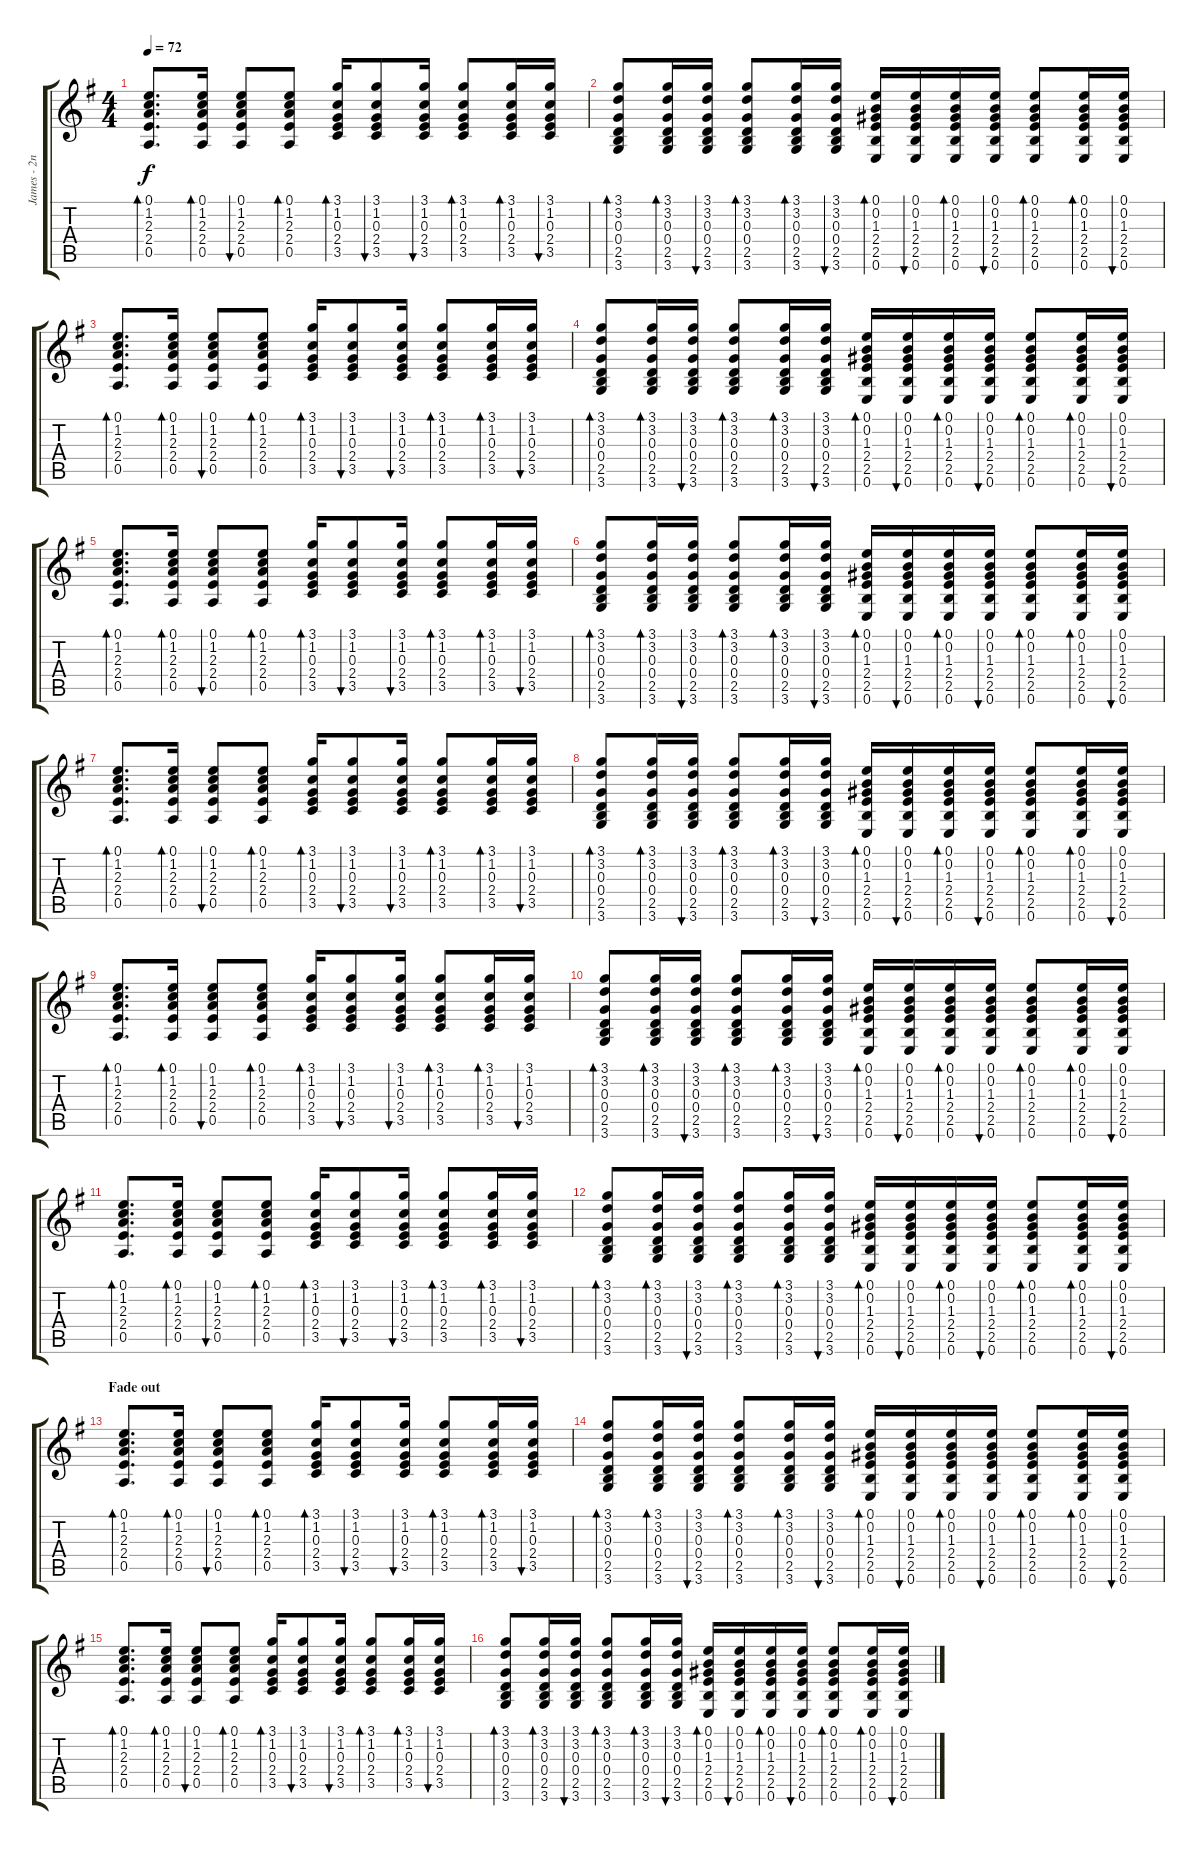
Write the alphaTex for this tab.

\track ("James - 2nd Acoustic/Distortion" "James - 2n") {instrument acousticguitarnylon}
\staff {score tabs}
\tuning (E4 B3 G3 D3 A2 E2) {hide}
\ts (4 4)
\tempo 72
\clef g2
\ks eminor
(0.1 1.2 2.3 2.4 0.5).8{d bd 30 dy f} (0.1 1.2 2.3 2.4 0.5).16{bd 30} (0.1 1.2 2.3 2.4 0.5).8{bu 30} (0.1 1.2 2.3 2.4 0.5).8{bd 30} (3.1 1.2 0.3 2.4 3.5).16{bd 30} (3.1 1.2 0.3 2.4 3.5).8{bu 30} (3.1 1.2 0.3 2.4 3.5).16{bu 30} (3.1 1.2 0.3 2.4 3.5).8{bd 30} (3.1 1.2 0.3 2.4 3.5).16{bd 30} (3.1 1.2 0.3 2.4 3.5).16{bu 30} |
(3.1 3.2 0.3 0.4 2.5 3.6).8{bd 30} (3.1 3.2 0.3 0.4 2.5 3.6).16{bd 30} (3.1 3.2 0.3 0.4 2.5 3.6).16{bu 30} (3.1 3.2 0.3 0.4 2.5 3.6).8{bd 30} (3.1 3.2 0.3 0.4 2.5 3.6).16{bd 30} (3.1 3.2 0.3 0.4 2.5 3.6).16{bu 30} (0.1 0.2 1.3 2.4 2.5 0.6).16{bd 30} (0.1 0.2 1.3 2.4 2.5 0.6).16{bu 30} (0.1 0.2 1.3 2.4 2.5 0.6).16{bd 30} (0.1 0.2 1.3 2.4 2.5 0.6).16{bu 30} (0.1 0.2 1.3 2.4 2.5 0.6).8{bd 30} (0.1 0.2 1.3 2.4 2.5 0.6).16{bd 30} (0.1 0.2 1.3 2.4 2.5 0.6).16{bu 30} |
(0.1 1.2 2.3 2.4 0.5).8{d bd 30} (0.1 1.2 2.3 2.4 0.5).16{bd 30} (0.1 1.2 2.3 2.4 0.5).8{bu 30} (0.1 1.2 2.3 2.4 0.5).8{bd 30} (3.1 1.2 0.3 2.4 3.5).16{bd 30} (3.1 1.2 0.3 2.4 3.5).8{bu 30} (3.1 1.2 0.3 2.4 3.5).16{bu 30} (3.1 1.2 0.3 2.4 3.5).8{bd 30} (3.1 1.2 0.3 2.4 3.5).16{bd 30} (3.1 1.2 0.3 2.4 3.5).16{bu 30} |
(3.1 3.2 0.3 0.4 2.5 3.6).8{bd 30} (3.1 3.2 0.3 0.4 2.5 3.6).16{bd 30} (3.1 3.2 0.3 0.4 2.5 3.6).16{bu 30} (3.1 3.2 0.3 0.4 2.5 3.6).8{bd 30} (3.1 3.2 0.3 0.4 2.5 3.6).16{bd 30} (3.1 3.2 0.3 0.4 2.5 3.6).16{bu 30} (0.1 0.2 1.3 2.4 2.5 0.6).16{bd 30} (0.1 0.2 1.3 2.4 2.5 0.6).16{bu 30} (0.1 0.2 1.3 2.4 2.5 0.6).16{bd 30} (0.1 0.2 1.3 2.4 2.5 0.6).16{bu 30} (0.1 0.2 1.3 2.4 2.5 0.6).8{bd 30} (0.1 0.2 1.3 2.4 2.5 0.6).16{bd 30} (0.1 0.2 1.3 2.4 2.5 0.6).16{bu 30} |
(0.1 1.2 2.3 2.4 0.5).8{d bd 30} (0.1 1.2 2.3 2.4 0.5).16{bd 30} (0.1 1.2 2.3 2.4 0.5).8{bu 30} (0.1 1.2 2.3 2.4 0.5).8{bd 30} (3.1 1.2 0.3 2.4 3.5).16{bd 30} (3.1 1.2 0.3 2.4 3.5).8{bu 30} (3.1 1.2 0.3 2.4 3.5).16{bu 30} (3.1 1.2 0.3 2.4 3.5).8{bd 30} (3.1 1.2 0.3 2.4 3.5).16{bd 30} (3.1 1.2 0.3 2.4 3.5).16{bu 30} |
(3.1 3.2 0.3 0.4 2.5 3.6).8{bd 30} (3.1 3.2 0.3 0.4 2.5 3.6).16{bd 30} (3.1 3.2 0.3 0.4 2.5 3.6).16{bu 30} (3.1 3.2 0.3 0.4 2.5 3.6).8{bd 30} (3.1 3.2 0.3 0.4 2.5 3.6).16{bd 30} (3.1 3.2 0.3 0.4 2.5 3.6).16{bu 30} (0.1 0.2 1.3 2.4 2.5 0.6).16{bd 30} (0.1 0.2 1.3 2.4 2.5 0.6).16{bu 30} (0.1 0.2 1.3 2.4 2.5 0.6).16{bd 30} (0.1 0.2 1.3 2.4 2.5 0.6).16{bu 30} (0.1 0.2 1.3 2.4 2.5 0.6).8{bd 30} (0.1 0.2 1.3 2.4 2.5 0.6).16{bd 30} (0.1 0.2 1.3 2.4 2.5 0.6).16{bu 30} |
(0.1 1.2 2.3 2.4 0.5).8{d bd 30} (0.1 1.2 2.3 2.4 0.5).16{bd 30} (0.1 1.2 2.3 2.4 0.5).8{bu 30} (0.1 1.2 2.3 2.4 0.5).8{bd 30} (3.1 1.2 0.3 2.4 3.5).16{bd 30} (3.1 1.2 0.3 2.4 3.5).8{bu 30} (3.1 1.2 0.3 2.4 3.5).16{bu 30} (3.1 1.2 0.3 2.4 3.5).8{bd 30} (3.1 1.2 0.3 2.4 3.5).16{bd 30} (3.1 1.2 0.3 2.4 3.5).16{bu 30} |
(3.1 3.2 0.3 0.4 2.5 3.6).8{bd 30} (3.1 3.2 0.3 0.4 2.5 3.6).16{bd 30} (3.1 3.2 0.3 0.4 2.5 3.6).16{bu 30} (3.1 3.2 0.3 0.4 2.5 3.6).8{bd 30} (3.1 3.2 0.3 0.4 2.5 3.6).16{bd 30} (3.1 3.2 0.3 0.4 2.5 3.6).16{bu 30} (0.1 0.2 1.3 2.4 2.5 0.6).16{bd 30} (0.1 0.2 1.3 2.4 2.5 0.6).16{bu 30} (0.1 0.2 1.3 2.4 2.5 0.6).16{bd 30} (0.1 0.2 1.3 2.4 2.5 0.6).16{bu 30} (0.1 0.2 1.3 2.4 2.5 0.6).8{bd 30} (0.1 0.2 1.3 2.4 2.5 0.6).16{bd 30} (0.1 0.2 1.3 2.4 2.5 0.6).16{bu 30} |
(0.1 1.2 2.3 2.4 0.5).8{d bd 30 volume 4} (0.1 1.2 2.3 2.4 0.5).16{bd 30} (0.1 1.2 2.3 2.4 0.5).8{bu 30} (0.1 1.2 2.3 2.4 0.5).8{bd 30} (3.1 1.2 0.3 2.4 3.5).16{bd 30} (3.1 1.2 0.3 2.4 3.5).8{bu 30} (3.1 1.2 0.3 2.4 3.5).16{bu 30} (3.1 1.2 0.3 2.4 3.5).8{bd 30} (3.1 1.2 0.3 2.4 3.5).16{bd 30} (3.1 1.2 0.3 2.4 3.5).16{bu 30} |
(3.1 3.2 0.3 0.4 2.5 3.6).8{bd 30} (3.1 3.2 0.3 0.4 2.5 3.6).16{bd 30} (3.1 3.2 0.3 0.4 2.5 3.6).16{bu 30} (3.1 3.2 0.3 0.4 2.5 3.6).8{bd 30} (3.1 3.2 0.3 0.4 2.5 3.6).16{bd 30} (3.1 3.2 0.3 0.4 2.5 3.6).16{bu 30} (0.1 0.2 1.3 2.4 2.5 0.6).16{bd 30} (0.1 0.2 1.3 2.4 2.5 0.6).16{bu 30} (0.1 0.2 1.3 2.4 2.5 0.6).16{bd 30} (0.1 0.2 1.3 2.4 2.5 0.6).16{bu 30} (0.1 0.2 1.3 2.4 2.5 0.6).8{bd 30} (0.1 0.2 1.3 2.4 2.5 0.6).16{bd 30} (0.1 0.2 1.3 2.4 2.5 0.6).16{bu 30} |
(0.1 1.2 2.3 2.4 0.5).8{d bd 30} (0.1 1.2 2.3 2.4 0.5).16{bd 30} (0.1 1.2 2.3 2.4 0.5).8{bu 30} (0.1 1.2 2.3 2.4 0.5).8{bd 30} (3.1 1.2 0.3 2.4 3.5).16{bd 30} (3.1 1.2 0.3 2.4 3.5).8{bu 30} (3.1 1.2 0.3 2.4 3.5).16{bu 30} (3.1 1.2 0.3 2.4 3.5).8{bd 30} (3.1 1.2 0.3 2.4 3.5).16{bd 30} (3.1 1.2 0.3 2.4 3.5).16{bu 30} |
(3.1 3.2 0.3 0.4 2.5 3.6).8{bd 30} (3.1 3.2 0.3 0.4 2.5 3.6).16{bd 30} (3.1 3.2 0.3 0.4 2.5 3.6).16{bu 30} (3.1 3.2 0.3 0.4 2.5 3.6).8{bd 30} (3.1 3.2 0.3 0.4 2.5 3.6).16{bd 30} (3.1 3.2 0.3 0.4 2.5 3.6).16{bu 30} (0.1 0.2 1.3 2.4 2.5 0.6).16{bd 30} (0.1 0.2 1.3 2.4 2.5 0.6).16{bu 30} (0.1 0.2 1.3 2.4 2.5 0.6).16{bd 30} (0.1 0.2 1.3 2.4 2.5 0.6).16{bu 30} (0.1 0.2 1.3 2.4 2.5 0.6).8{bd 30} (0.1 0.2 1.3 2.4 2.5 0.6).16{bd 30} (0.1 0.2 1.3 2.4 2.5 0.6).16{bu 30} |
\section ("" "Fade out")
(0.1 1.2 2.3 2.4 0.5).8{d bd 30 volume 4} (0.1 1.2 2.3 2.4 0.5).16{bd 30} (0.1 1.2 2.3 2.4 0.5).8{bu 30} (0.1 1.2 2.3 2.4 0.5).8{bd 30} (3.1 1.2 0.3 2.4 3.5).16{bd 30} (3.1 1.2 0.3 2.4 3.5).8{bu 30} (3.1 1.2 0.3 2.4 3.5).16{bu 30} (3.1 1.2 0.3 2.4 3.5).8{bd 30} (3.1 1.2 0.3 2.4 3.5).16{bd 30} (3.1 1.2 0.3 2.4 3.5).16{bu 30} |
(3.1 3.2 0.3 0.4 2.5 3.6).8{bd 30} (3.1 3.2 0.3 0.4 2.5 3.6).16{bd 30} (3.1 3.2 0.3 0.4 2.5 3.6).16{bu 30} (3.1 3.2 0.3 0.4 2.5 3.6).8{bd 30} (3.1 3.2 0.3 0.4 2.5 3.6).16{bd 30} (3.1 3.2 0.3 0.4 2.5 3.6).16{bu 30} (0.1 0.2 1.3 2.4 2.5 0.6).16{bd 30} (0.1 0.2 1.3 2.4 2.5 0.6).16{bu 30} (0.1 0.2 1.3 2.4 2.5 0.6).16{bd 30} (0.1 0.2 1.3 2.4 2.5 0.6).16{bu 30} (0.1 0.2 1.3 2.4 2.5 0.6).8{bd 30} (0.1 0.2 1.3 2.4 2.5 0.6).16{bd 30} (0.1 0.2 1.3 2.4 2.5 0.6).16{bu 30} |
(0.1 1.2 2.3 2.4 0.5).8{d bd 30} (0.1 1.2 2.3 2.4 0.5).16{bd 30} (0.1 1.2 2.3 2.4 0.5).8{bu 30} (0.1 1.2 2.3 2.4 0.5).8{bd 30} (3.1 1.2 0.3 2.4 3.5).16{bd 30} (3.1 1.2 0.3 2.4 3.5).8{bu 30} (3.1 1.2 0.3 2.4 3.5).16{bu 30} (3.1 1.2 0.3 2.4 3.5).8{bd 30} (3.1 1.2 0.3 2.4 3.5).16{bd 30} (3.1 1.2 0.3 2.4 3.5).16{bu 30} |
(3.1 3.2 0.3 0.4 2.5 3.6).8{bd 30} (3.1 3.2 0.3 0.4 2.5 3.6).16{bd 30} (3.1 3.2 0.3 0.4 2.5 3.6).16{bu 30} (3.1 3.2 0.3 0.4 2.5 3.6).8{bd 30} (3.1 3.2 0.3 0.4 2.5 3.6).16{bd 30} (3.1 3.2 0.3 0.4 2.5 3.6).16{bu 30} (0.1 0.2 1.3 2.4 2.5 0.6).16{bd 30} (0.1 0.2 1.3 2.4 2.5 0.6).16{bu 30} (0.1 0.2 1.3 2.4 2.5 0.6).16{bd 30} (0.1 0.2 1.3 2.4 2.5 0.6).16{bu 30} (0.1 0.2 1.3 2.4 2.5 0.6).8{bd 30} (0.1 0.2 1.3 2.4 2.5 0.6).16{bd 30 volume 0} (0.1 0.2 1.3 2.4 2.5 0.6).16{bu 30}
